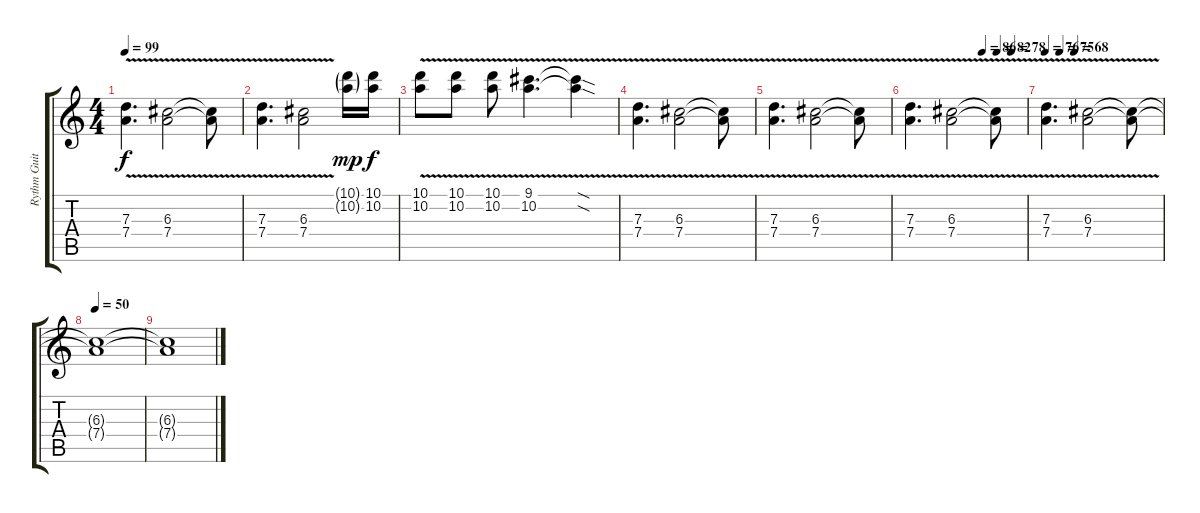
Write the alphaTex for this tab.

\track ("Rythm Guitar" "Rythm Guit") {instrument distortionguitar}
\staff {score tabs}
\tuning (E4 B3 G3 D3 A2 E2) {hide}
\ts (4 4)
\tempo 99
\clef g2
\ks c
(7.3{v} 7.4{v}).4{d dy f} (6.3{v} 7.4{v}).2 (6.3{t} 7.4{t}).8 |
(7.3{v} 7.4{v}).4{d} (6.3{v} 7.4{v}).2 (10.1{g} 10.2{g}).16{dy mp} (10.1 10.2).16{dy f} |
(10.1{v} 10.2{v}).8 (10.1{v} 10.2{v}).8 (10.1{v} 10.2{v}).8 (9.1{v} 10.2).4{d} (9.1{sod t} 10.2{sod t}).4 |
(7.3{v} 7.4{v}).4{d} (6.3{v} 7.4{v}).2 (6.3{t} 7.4{t}).8 |
(7.3{v} 7.4{v}).4{d} (6.3{v} 7.4{v}).2 (6.3{t} 7.4{t}).8 |
\tempo (86 0.625)
\tempo (82 0.75)
\tempo (78 0.875)
(7.3{v} 7.4{v}).4{d} (6.3{v} 7.4{v}).2 (6.3{t} 7.4{t}).8 |
\tempo 76
\tempo (75 0.125)
\tempo (68 0.25)
(7.3{v} 7.4{v}).4{d} (6.3{v} 7.4{v}).2 (6.3{t} 7.4{t}).8 |
\tempo 50
(6.3{t} 7.4{t}).1 |
(6.3{t} 7.4{t}).1
